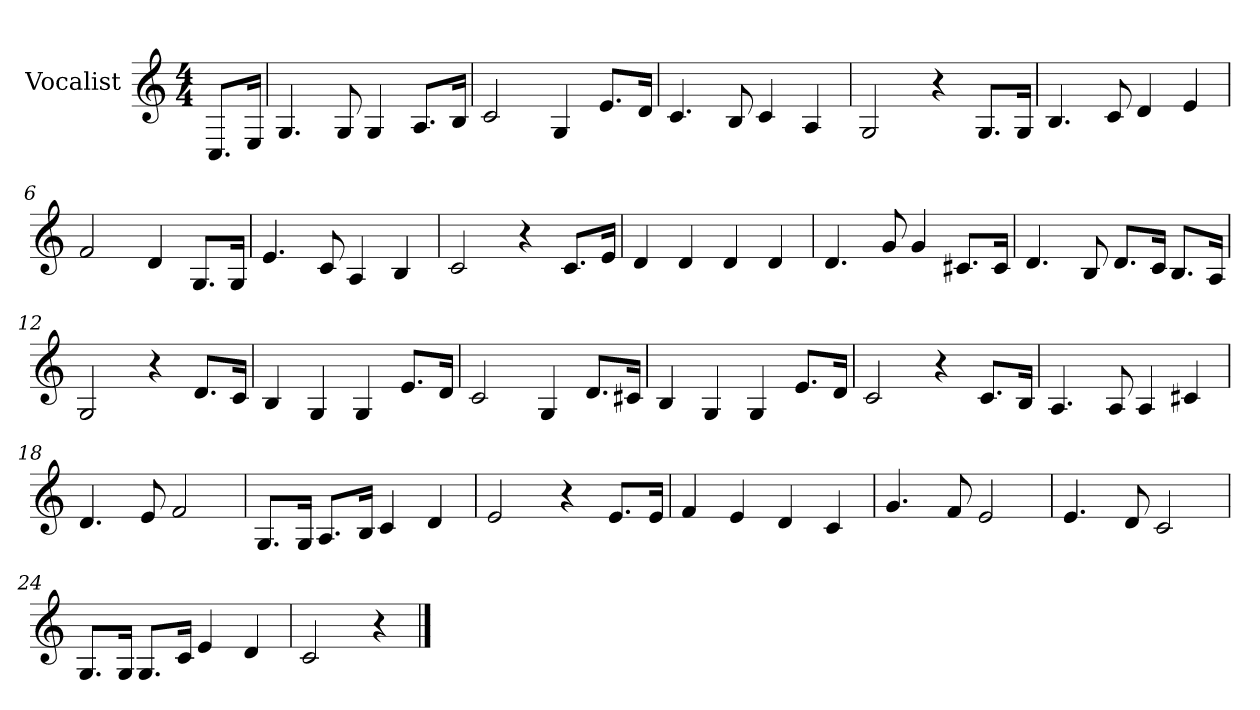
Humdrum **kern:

**kern
*part1
*staff1
*I"Vocalist
*k[]
*C:
*M4/4
=
8.CL
16EJk
=1
4.G
8G
4G
8.AL
16BJk
=2
2c
4G
8.eL
16dJk
=3
4.c
8B
4c
4A
=4
2G
4r
8.GL
16GJk
=5
4.B
8c
4d
4e
=6
2f
4d
8.GL
16GJk
=7
4.e
8c
4A
4B
=8
2c
4r
8.cL
16eJk
=9
4d
4d
4d
4d
=10
4.d
8g
4g
8.c#XL
16c#Jk
=11
4.d
8B
8.dL
16cJk
8.BL
16AJk
=12
2G
4r
8.dL
16cJk
=13
4B
4G
4G
8.eL
16dJk
=14
2c
4G
8.dL
16c#XJk
=15
4B
4G
4G
8.eL
16dJk
=16
2c
4r
8.cL
16BJk
=17
4.A
8A
4A
4c#X
=18
4.d
8e
2f
=19
8.GL
16GJk
8.AL
16BJk
4c
4d
=20
2e
4r
8.eL
16eJk
=21
4f
4e
4d
4c
=22
4.g
8f
2e
=23
4.e
8d
2c
=24
8.GL
16GJk
8.GL
16cJk
4e
4d
=25
2c
4r
==
*-
